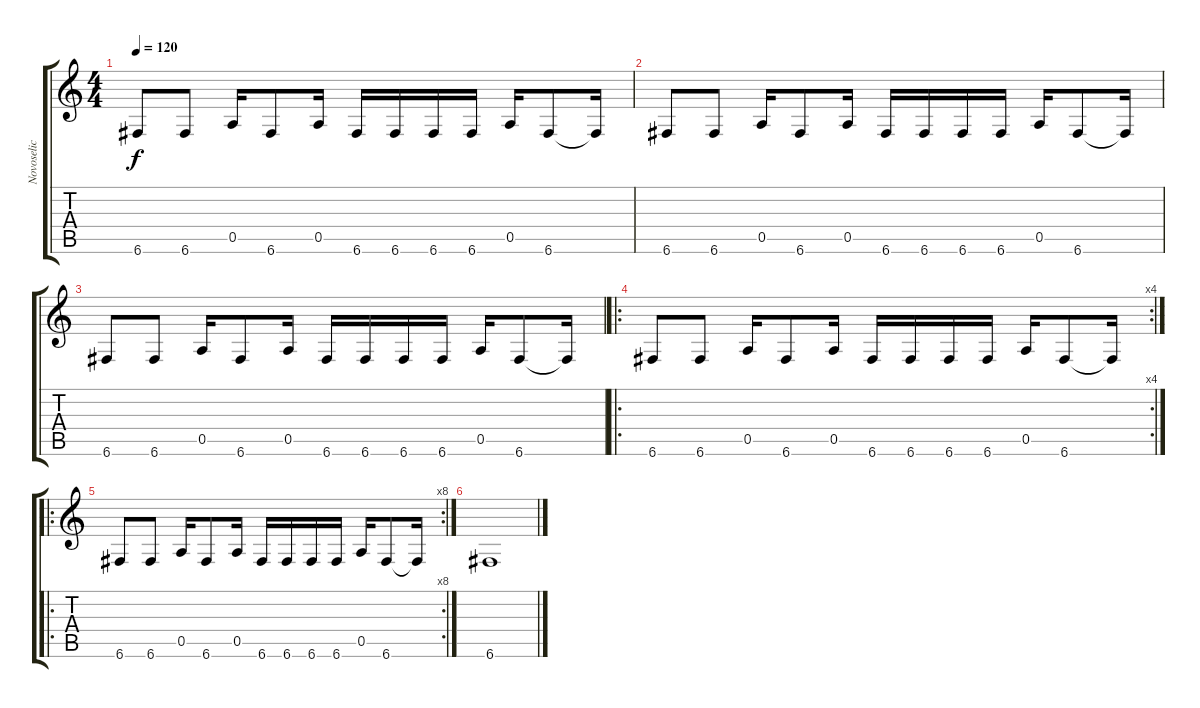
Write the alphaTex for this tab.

\track ("Novoselic" "Novoselic") {instrument electricbassfinger}
\staff {score tabs}
\tuning (E4 B3 G3 D3 A2 C2) {hide}
\ts (4 4)
\tempo 120
\clef g2
\ks c
6.6.8{dy f} 6.6.8 0.5.16 6.6.8 0.5.16 6.6.16 6.6.16 6.6.16 6.6.16 0.5.16 6.6.8 6.6{t}.16 |
6.6.8 6.6.8 0.5.16 6.6.8 0.5.16 6.6.16 6.6.16 6.6.16 6.6.16 0.5.16 6.6.8 6.6{t}.16 |
6.6.8 6.6.8 0.5.16 6.6.8 0.5.16 6.6.16 6.6.16 6.6.16 6.6.16 0.5.16 6.6.8 6.6{t}.16 |
\ro
\rc 4
6.6.8 6.6.8 0.5.16 6.6.8 0.5.16 6.6.16 6.6.16 6.6.16 6.6.16 0.5.16 6.6.8 6.6{t}.16 |
\ro
\rc 8
6.6.8 6.6.8 0.5.16 6.6.8 0.5.16 6.6.16 6.6.16 6.6.16 6.6.16 0.5.16 6.6.8 6.6{t}.16 |
6.6.1
